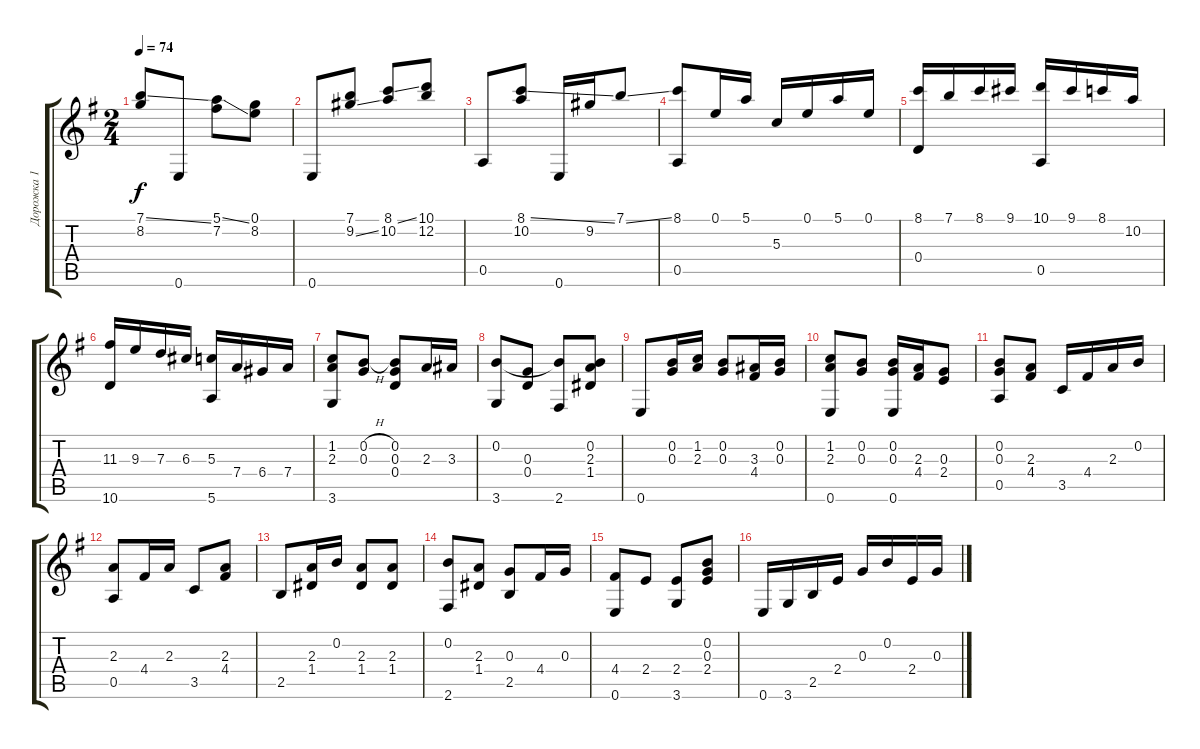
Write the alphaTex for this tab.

\track ("Дорожка 1" "Дорожка 1") {instrument acousticguitarnylon}
\staff {score tabs}
\tuning (E4 B3 G3 D3 A2 E2) {hide}
\ts (2 4)
\tempo 74
\clef g2
\ks g
(7.1{ss} 8.2).8{dy f} 0.6.8 (5.1{ss} 7.2).8 (0.1 8.2).8 |
0.6.8 (7.1 9.2{ss}).8 (8.1{ss} 10.2).8{beam Up} (10.1 12.2).8{beam Up} |
0.5.8{beam Up} (8.1{ss} 10.2).8{beam Up} 0.6.16 9.2.16{beam Up} 7.1{ss}.8{beam Up} |
(8.1 0.5).8{beam Up} 0.1.16{beam Up} 5.1.16{beam Up} 5.3.16{beam Up} 0.1.16{beam Up} 5.1.16{beam Up} 0.1.16{beam Up} |
(8.1 0.4).16{beam Up} 7.1.16{beam Up} 8.1.16{beam Up} 9.1.16{beam Up} (10.1 0.5).16{beam Up} 9.1.16{beam Up} 8.1.16{beam Up} 10.2.16{beam Up} |
(11.3 10.6).16{beam Up} 9.3.16{beam Up} 7.3.16{beam Up} 6.3.16{beam Up} (5.3 5.6).16 7.4.16 6.4.16 7.4.16 |
(1.2 2.3 3.6).8 (0.2{h} 0.3).8 (0.2 0.3 0.4).8 2.3.16 3.3.16 |
(0.2 3.6).8 (0.3 0.4).8 (0.2{t} 2.6).8 (0.2 2.3 1.4).8 |
0.6.8 (0.2 0.3).16 (1.2 2.3).16 (0.2 0.3).8 (3.3 4.4).16 (0.2 0.3).16 |
(1.2 2.3 0.6).8 (0.2 0.3).8 (0.2 0.3 0.6).16 (2.3 4.4).16 (0.3 2.4).8 |
(0.2 0.3 0.5).8 (2.3 4.4).8 3.5.16 4.4.16 2.3.16 0.2.16 |
(2.3 0.5).8 4.4.16 2.3.16 3.5.8 (2.3 4.4).8 |
2.5.8 (2.3 1.4).16 0.2.16 (2.3 1.4).8 (2.3 1.4).8 |
(0.2 2.6).8 (2.3 1.4).8 (0.3 2.5).8 4.4.16 0.3.16 |
(4.4 0.6).8 2.4.8 (2.4 3.6).8 (0.2 0.3 2.4).8 |
0.6.16 3.6.16 2.5.16 2.4.16 0.3.16 0.2.16 2.4.16 0.3.16
